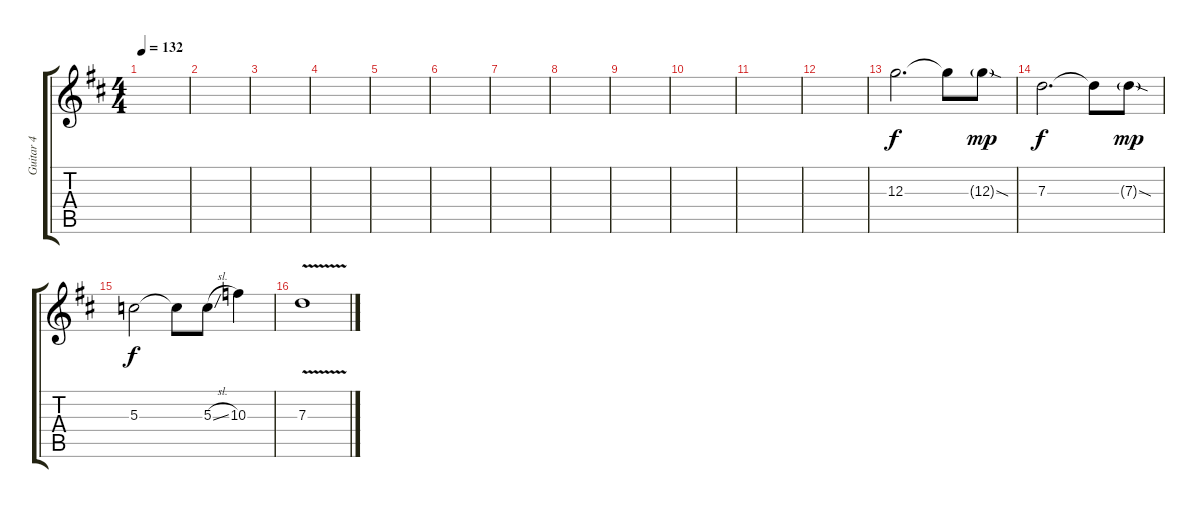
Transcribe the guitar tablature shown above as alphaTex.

\track ("Guitar 4" "Guitar 4") {instrument overdrivenguitar}
\staff {score tabs}
\tuning (E4 B3 G3 D3 A2 E2) {hide}
\ts (4 4)
\tempo 132
\clef g2
\ks d
|
|
|
|
|
|
|
|
|
|
|
|
12.3.2{d} 12.3{t}.8 12.3{sod g}.8{dy mp} |
7.3.2{d dy f} 7.3{t}.8 7.3{sod g}.8{dy mp} |
5.3.2{dy f} 5.3{t}.8 5.3{sl}.8 10.3.4 |
7.3{v}.1
